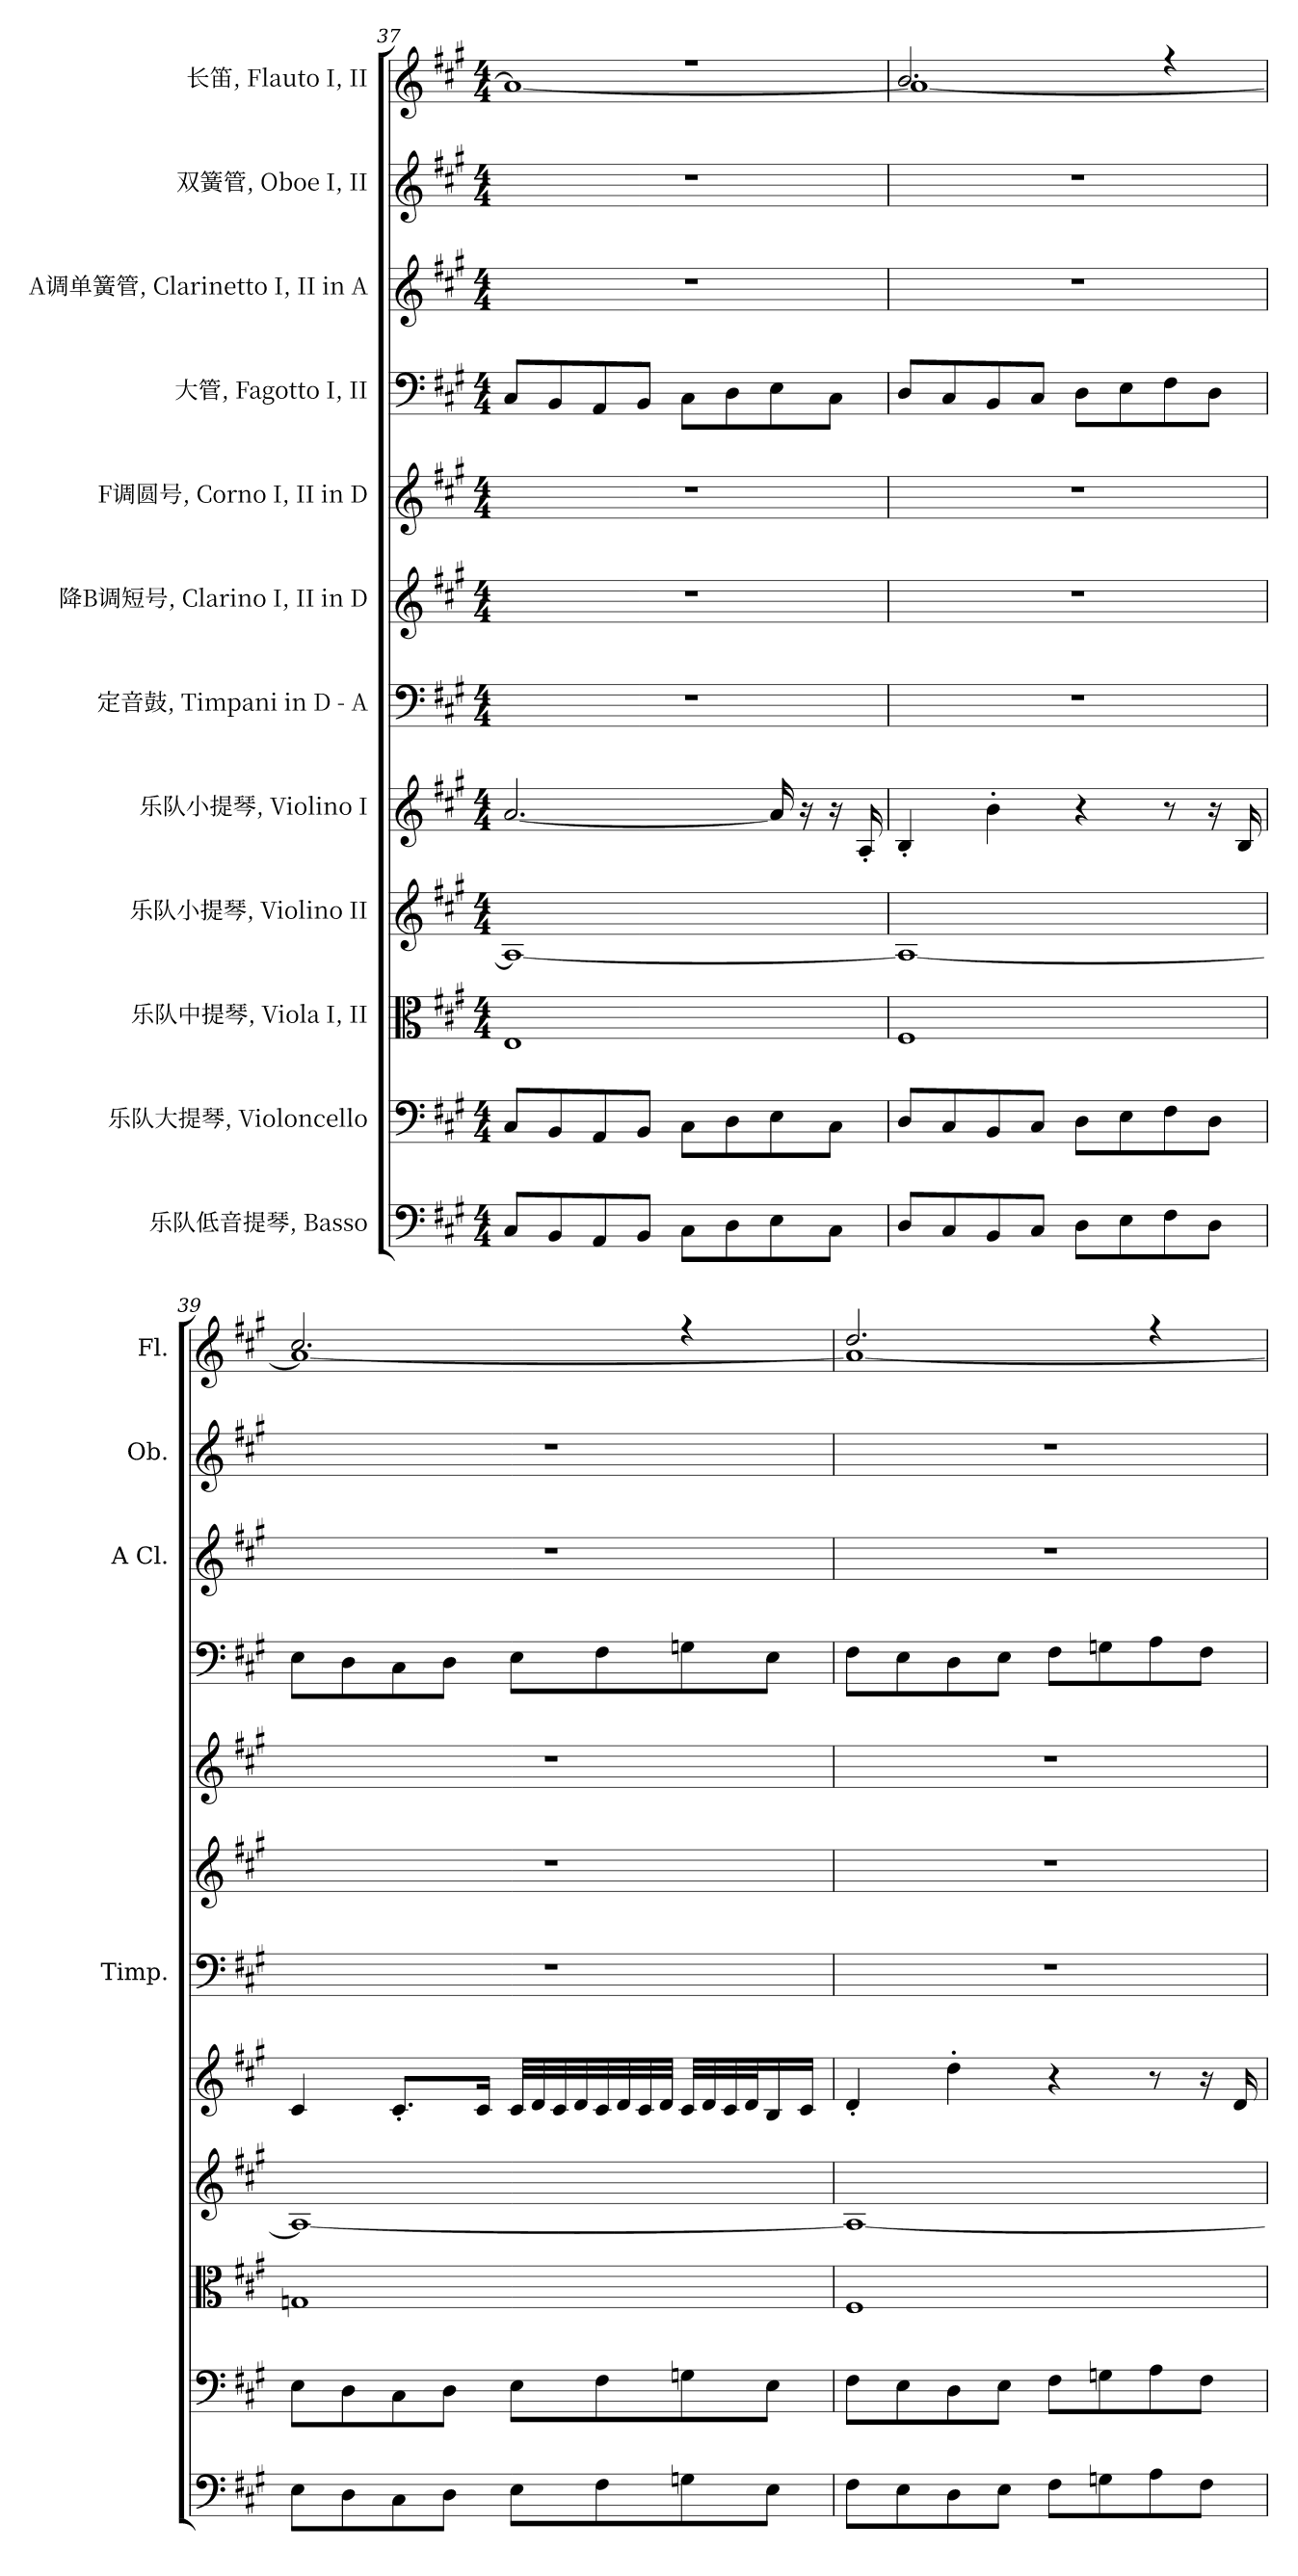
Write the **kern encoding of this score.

**kern	**kern	**kern	**kern	**kern	**kern	**kern	**kern	**kern	**kern	**kern	**kern
*part12	*part11	*part10	*part9	*part8	*part7	*part6	*part5	*part4	*part3	*part2	*part1
*staff12	*staff11	*staff10	*staff9	*staff8	*staff7	*staff6	*staff5	*staff4	*staff3	*staff2	*staff1
*I"乐队低音提琴, Basso	*I"乐队大提琴, Violoncello	*I"乐队中提琴, Viola I, II	*I"乐队小提琴, Violino II	*I"乐队小提琴, Violino I	*I"定音鼓, Timpani in D - A	*I"降B调短号, Clarino I, II in D	*I"F调圆号, Corno I, II in D	*I"大管, Fagotto I, II	*I"A调单簧管, Clarinetto I, II in A	*I"双簧管, Oboe I, II	*I"长笛, Flauto I, II
*	*	*	*	*	*I'Timp.	*	*	*	*I'A Cl.	*I'Ob.	*I'Fl.
*clefF4	*clefF4	*clefC3	*clefG2	*clefG2	*clefF4	*clefG2	*clefG2	*clefF4	*clefG2	*clefG2	*clefG2
*ITrd7c12	*	*	*	*	*	*ITrd1c2	*ITrd4c7	*	*ITrd2c3	*	*
*k[f#c#g#]	*k[f#c#g#]	*k[f#c#g#]	*k[f#c#g#]	*k[f#c#g#]	*k[f#c#g#]	*k[f#]	*k[f#c#]	*k[f#c#g#]	*k[f#c#g#d#a#e#]	*k[f#c#g#]	*k[f#c#g#]
*M4/4	*M4/4	*M4/4	*M4/4	*M4/4	*M4/4	*M4/4	*M4/4	*M4/4	*M4/4	*M4/4	*M4/4
=37	=37	=37	=37	=37	=37	=37	=37	=37	=37	=37	=37
*	*	*	*	*	*	*	*	*	*	*	*^
8CC#/L	8C#/L	1E	1A_	[2.a/	1r	1r	1r	8C#/L	1r	1r	1r	1a_
8BBB/	8BB/	.	.	.	.	.	.	8BB/	.	.	.	.
8AAA/	8AA/	.	.	.	.	.	.	8AA/	.	.	.	.
8BBB/J	8BB/J	.	.	.	.	.	.	8BB/J	.	.	.	.
8CC#\L	8C#\L	.	.	.	.	.	.	8C#\L	.	.	.	.
8DD\	8D\	.	.	.	.	.	.	8D\	.	.	.	.
8EE\	8E\	.	.	16a/]	.	.	.	8E\	.	.	.	.
.	.	.	.	16r	.	.	.	.	.	.	.	.
8CC#\J	8C#\J	.	.	16r	.	.	.	8C#\J	.	.	.	.
.	.	.	.	16A'/	.	.	.	.	.	.	.	.
=38	=38	=38	=38	=38	=38	=38	=38	=38	=38	=38	=38	=38
8DD/L	8D/L	1F#	1A_	4B'/	1r	1r	1r	8D/L	1r	1r	2.b/	1a_
8CC#/	8C#/	.	.	.	.	.	.	8C#/	.	.	.	.
8BBB/	8BB/	.	.	4b'\	.	.	.	8BB/	.	.	.	.
8CC#/J	8C#/J	.	.	.	.	.	.	8C#/J	.	.	.	.
8DD\L	8D\L	.	.	4r	.	.	.	8D\L	.	.	.	.
8EE\	8E\	.	.	.	.	.	.	8E\	.	.	.	.
8FF#\	8F#\	.	.	8r	.	.	.	8F#\	.	.	4r	.
8DD\J	8D\J	.	.	16r	.	.	.	8D\J	.	.	.	.
.	.	.	.	16B/	.	.	.	.	.	.	.	.
!!LO:PB:g=z	!!
=39	=39	=39	=39	=39	=39	=39	=39	=39	=39	=39	=39	=39
8EE\L	8E\L	1Gn	1A_	4c#/	1r	1r	1r	8E\L	1r	1r	2.cc#/	1a_
8DD\	8D\	.	.	.	.	.	.	8D\	.	.	.	.
8CC#\	8C#\	.	.	8.c#'/L	.	.	.	8C#\	.	.	.	.
8DD\J	8D\J	.	.	.	.	.	.	8D\J	.	.	.	.
.	.	.	.	16c#/Jk	.	.	.	.	.	.	.	.
8EE\L	8E\L	.	.	32c#/LLL	.	.	.	8E\L	.	.	.	.
.	.	.	.	32d/	.	.	.	.	.	.	.	.
.	.	.	.	32c#/	.	.	.	.	.	.	.	.
.	.	.	.	32d/	.	.	.	.	.	.	.	.
8FF#\	8F#\	.	.	32c#/	.	.	.	8F#\	.	.	.	.
.	.	.	.	32d/	.	.	.	.	.	.	.	.
.	.	.	.	32c#/	.	.	.	.	.	.	.	.
.	.	.	.	32d/JJJ	.	.	.	.	.	.	.	.
8GGn\	8Gn\	.	.	32c#/LLL	.	.	.	8Gn\	.	.	4r	.
.	.	.	.	32d/	.	.	.	.	.	.	.	.
.	.	.	.	32c#/	.	.	.	.	.	.	.	.
.	.	.	.	32d/J	.	.	.	.	.	.	.	.
8EE\J	8E\J	.	.	16B/	.	.	.	8E\J	.	.	.	.
.	.	.	.	16c#/JJ	.	.	.	.	.	.	.	.
=40	=40	=40	=40	=40	=40	=40	=40	=40	=40	=40	=40	=40
8FF#\L	8F#\L	1F#	1A_	4d'/	1r	1r	1r	8F#\L	1r	1r	2.dd/	1a_
8EE\	8E\	.	.	.	.	.	.	8E\	.	.	.	.
8DD\	8D\	.	.	4dd'\	.	.	.	8D\	.	.	.	.
8EE\J	8E\J	.	.	.	.	.	.	8E\J	.	.	.	.
8FF#\L	8F#\L	.	.	4r	.	.	.	8F#\L	.	.	.	.
8GGn\	8Gn\	.	.	.	.	.	.	8Gn\	.	.	.	.
8AA\	8A\	.	.	8r	.	.	.	8A\	.	.	4r	.
8FF#\J	8F#\J	.	.	16r	.	.	.	8F#\J	.	.	.	.
.	.	.	.	16d/	.	.	.	.	.	.	.	.
*	*	*	*	*	*	*	*	*	*	*	*v	*v
=	=	=	=	=	=	=	=	=	=	=	=
*-	*-	*-	*-	*-	*-	*-	*-	*-	*-	*-	*-
